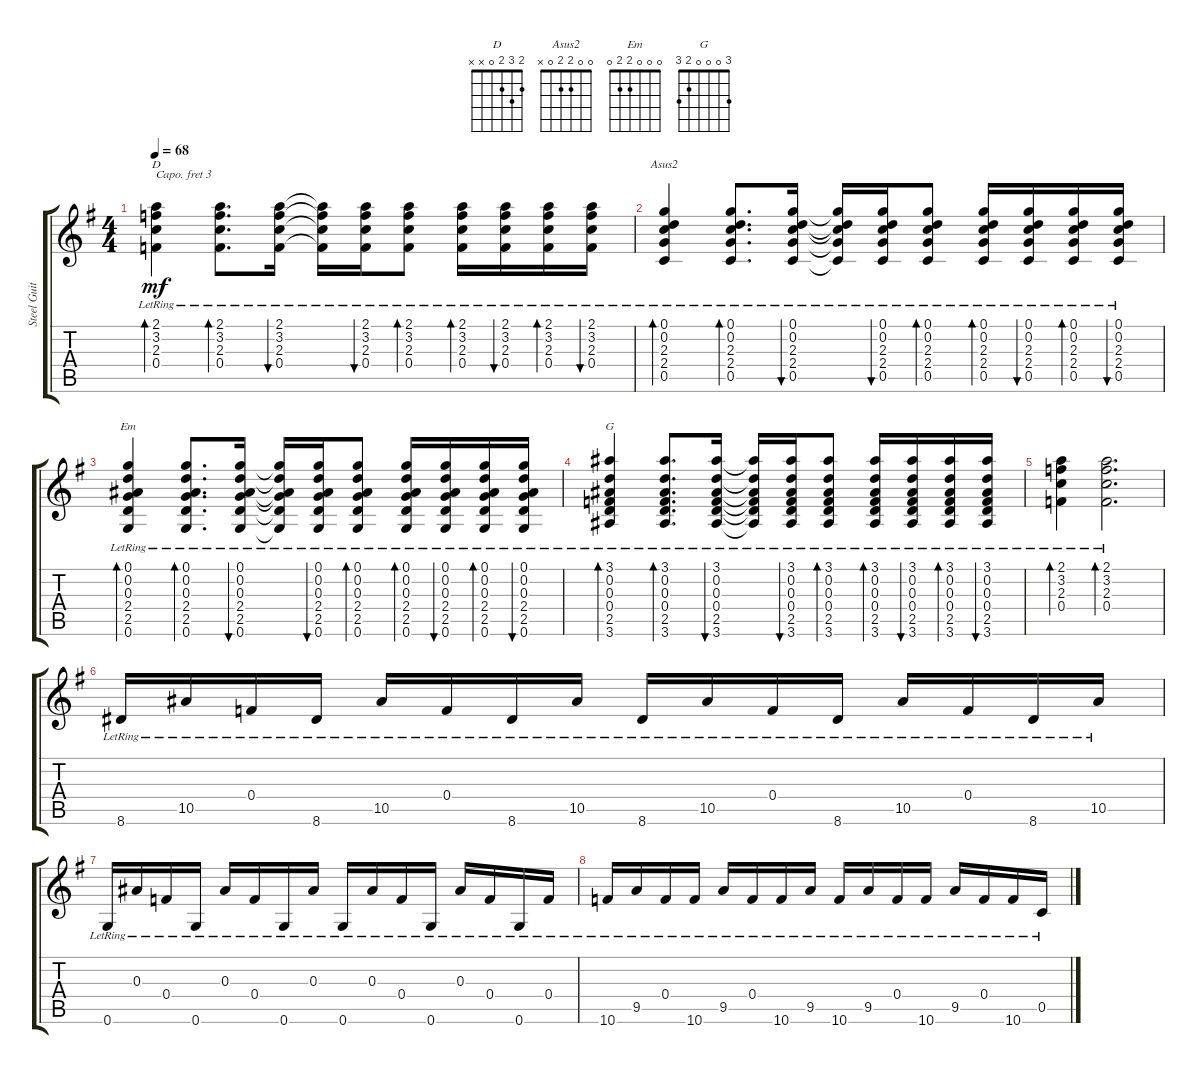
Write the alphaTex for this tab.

\track ("Steel Guitar" "Steel Guit") {instrument acousticguitarsteel}
\staff {score tabs}
\capo 3
\tuning (E4 B3 G3 D3 A2 E2) {hide}
\chord ("D" 2 3 2 0 x x)
\chord ("Asus2" 0 0 2 2 0 x)
\chord ("Em" 0 0 0 2 2 0)
\chord ("G" 3 0 0 0 2 3)
\ts (4 4)
\tempo 68
\clef g2
\ks eminor
(2.1{lr} 3.2{lr} 2.3{lr} 0.4{lr}).4{bd 30 ch "D" dy mf} (2.1{lr} 3.2{lr} 2.3{lr} 0.4{lr}).8{d bd 30} (2.1{lr} 3.2{lr} 2.3{lr} 0.4{lr}).16{bu 30} (2.1{lr t} 3.2{lr t} 2.3{lr t} 0.4{lr t}).16 (2.1{lr} 3.2{lr} 2.3{lr} 0.4{lr}).16{bu 30} (2.1{lr} 3.2{lr} 2.3{lr} 0.4{lr}).8{bd 30} (2.1{lr} 3.2{lr} 2.3{lr} 0.4{lr}).16{bd 30} (2.1{lr} 3.2{lr} 2.3{lr} 0.4{lr}).16{bu 30} (2.1{lr} 3.2{lr} 2.3{lr} 0.4{lr}).16{bd 30} (2.1{lr} 3.2{lr} 2.3{lr} 0.4{lr}).16{bu 30} |
(0.1{lr} 0.2{lr} 2.3{lr} 2.4{lr} 0.5{lr}).4{bd 30 ch "Asus2"} (0.1{lr} 0.2{lr} 2.3{lr} 2.4{lr} 0.5{lr}).8{d bd 30} (0.1{lr} 0.2{lr} 2.3{lr} 2.4{lr} 0.5{lr}).16{bu 30} (0.1{lr t} 0.2{lr t} 2.3{lr t} 2.4{lr t} 0.5{lr t}).16 (0.1{lr} 0.2{lr} 2.3{lr} 2.4{lr} 0.5{lr}).16{bu 30} (0.1{lr} 0.2{lr} 2.3{lr} 2.4{lr} 0.5{lr}).8{bd 30} (0.1{lr} 0.2{lr} 2.3{lr} 2.4{lr} 0.5{lr}).16{bd 30} (0.1{lr} 0.2{lr} 2.3{lr} 2.4{lr} 0.5{lr}).16{bu 30} (0.1{lr} 0.2{lr} 2.3{lr} 2.4{lr} 0.5{lr}).16{bd 30} (0.1{lr} 0.2{lr} 2.3{lr} 2.4{lr} 0.5{lr}).16{bu 30} |
(0.1{lr} 0.2{lr} 0.3{lr} 2.4{lr} 2.5{lr} 0.6{lr}).4{bd 30 ch "Em"} (0.1{lr} 0.2{lr} 0.3{lr} 2.4{lr} 2.5{lr} 0.6{lr}).8{d bd 30} (0.1{lr} 0.2{lr} 0.3{lr} 2.4{lr} 2.5{lr} 0.6{lr}).16{bu 30} (0.1{lr t} 0.2{lr t} 0.3{lr t} 2.4{lr t} 2.5{lr t} 0.6{lr t}).16 (0.1{lr} 0.2{lr} 0.3{lr} 2.4{lr} 2.5{lr} 0.6{lr}).16{bu 30} (0.1{lr} 0.2{lr} 0.3{lr} 2.4{lr} 2.5{lr} 0.6{lr}).8{bd 30} (0.1{lr} 0.2{lr} 0.3{lr} 2.4{lr} 2.5{lr} 0.6{lr}).16{bd 30} (0.1{lr} 0.2{lr} 0.3{lr} 2.4{lr} 2.5{lr} 0.6{lr}).16{bu 30} (0.1{lr} 0.2{lr} 0.3{lr} 2.4{lr} 2.5{lr} 0.6{lr}).16{bd 30} (0.1{lr} 0.2{lr} 0.3{lr} 2.4{lr} 2.5{lr} 0.6{lr}).16{bu 30} |
(3.1{lr} 0.2{lr} 0.3{lr} 0.4{lr} 2.5{lr} 3.6{lr}).4{bd 30 ch "G"} (3.1{lr} 0.2{lr} 0.3{lr} 0.4{lr} 2.5{lr} 3.6{lr}).8{d bd 30} (3.1{lr} 0.2{lr} 0.3{lr} 0.4{lr} 2.5{lr} 3.6{lr}).16{bu 30} (3.1{lr t} 0.2{lr t} 0.3{lr t} 0.4{lr t} 2.5{lr t} 3.6{lr t}).16 (3.1{lr} 0.2{lr} 0.3{lr} 0.4{lr} 2.5{lr} 3.6{lr}).16{bu 30} (3.1{lr} 0.2{lr} 0.3{lr} 0.4{lr} 2.5{lr} 3.6{lr}).8{bd 30} (3.1{lr} 0.2{lr} 0.3{lr} 0.4{lr} 2.5{lr} 3.6{lr}).16{bd 30} (3.1{lr} 0.2{lr} 0.3{lr} 0.4{lr} 2.5{lr} 3.6{lr}).16{bu 30} (3.1{lr} 0.2{lr} 0.3{lr} 0.4{lr} 2.5{lr} 3.6{lr}).16{bd 30} (3.1{lr} 0.2{lr} 0.3{lr} 0.4{lr} 2.5{lr} 3.6{lr}).16{bu 30} |
(2.1{lr} 3.2{lr} 2.3{lr} 0.4{lr}).4{bd 30} (2.1{lr} 3.2{lr} 2.3{lr} 0.4{lr}).2{d bd 30} |
8.6{lr}.16 10.5{lr}.16 0.4{lr}.16 8.6{lr}.16 10.5{lr}.16 0.4{lr}.16 8.6{lr}.16 10.5{lr}.16 8.6{lr}.16 10.5{lr}.16 0.4{lr}.16 8.6{lr}.16 10.5{lr}.16 0.4{lr}.16 8.6{lr}.16 10.5{lr}.16 |
0.6{lr}.16 0.3{lr}.16 0.4{lr}.16 0.6{lr}.16 0.3{lr}.16 0.4{lr}.16 0.6{lr}.16 0.3{lr}.16 0.6{lr}.16 0.3{lr}.16 0.4{lr}.16 0.6{lr}.16 0.3{lr}.16 0.4{lr}.16 0.6{lr}.16 0.4{lr}.16 |
10.6{lr}.16 9.5{lr}.16 0.4{lr}.16 10.6{lr}.16 9.5{lr}.16 0.4{lr}.16 10.6{lr}.16 9.5{lr}.16 10.6{lr}.16 9.5{lr}.16 0.4{lr}.16 10.6{lr}.16 9.5{lr}.16 0.4{lr}.16 10.6{lr}.16 0.5{lr}.16
